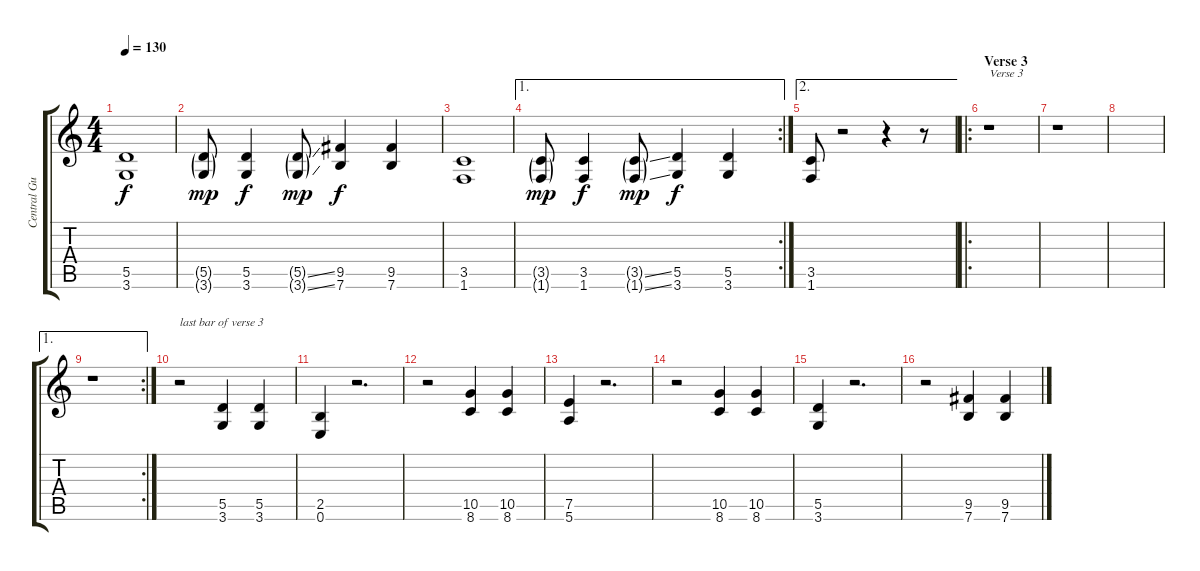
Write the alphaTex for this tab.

\track ("Central Guitar" "Central Gu") {instrument distortionguitar}
\staff {score tabs}
\tuning (E4 B3 G3 D3 A2 E2) {hide}
\ts (4 4)
\tempo 130
\clef g2
\ks c
(5.5 3.6).1{dy f} |
(5.5{g} 3.6{g}).8{dy mp} (5.5 3.6).4{dy f} (5.5{ss g} 3.6{ss g}).8{dy mp} (9.5 7.6).4{dy f} (9.5 7.6).4 |
(3.5 1.6).1 |
\ae 1
\rc 2
(3.5{g} 1.6{g}).8{dy mp} (3.5 1.6).4{dy f} (3.5{ss g} 1.6{ss g}).8{dy mp} (5.5 3.6).4{dy f} (5.5 3.6).4 |
\ae 2
(3.5 1.6).8 r.2 r.4 r.8 |
\ro
\section ("" "Verse 3")
r.1{txt "Verse 3"} |
r.1 |
|
\ae 1
\rc 2
r.1 |
r.2{txt "last bar of verse 3"} (5.5 3.6).4 (5.5 3.6).4 |
(2.5 0.6).4 r.2{d} |
r.2 (10.5 8.6).4 (10.5 8.6).4 |
(7.5 5.6).4 r.2{d} |
r.2 (10.5 8.6).4 (10.5 8.6).4 |
(5.5 3.6).4 r.2{d} |
r.2 (9.5 7.6).4 (9.5 7.6).4
